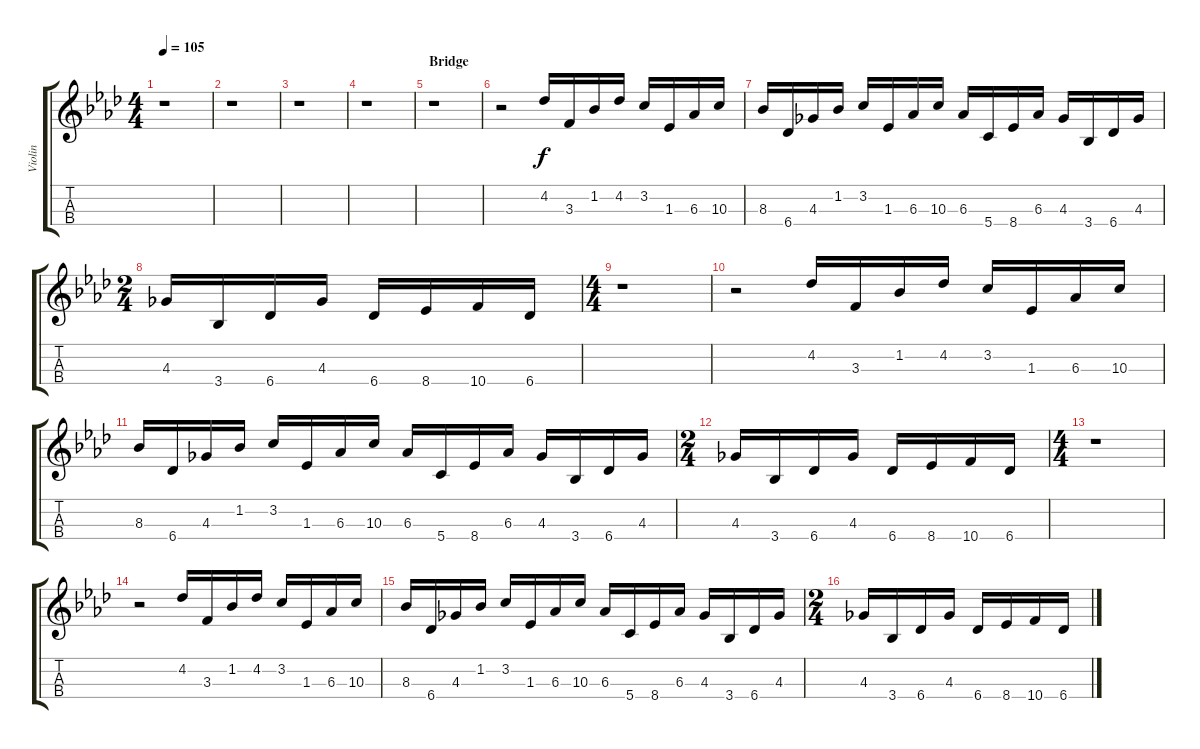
\track ("Violin" "Violin") {instrument violin}
\staff {score tabs}
\tuning (E5 A4 D4 G3) {hide}
\ts (4 4)
\tempo 105
\clef g2
\ks ab
r.1{dy f} |
r.1 |
r.1 |
r.1 |
\section ("" "Bridge")
r.1 |
r.2 4.2.16 3.3.16 1.2.16 4.2.16 3.2.16 1.3.16 6.3.16 10.3.16 |
8.3.16 6.4.16 4.3.16 1.2.16 3.2.16 1.3.16 6.3.16 10.3.16 6.3.16 5.4.16 8.4.16 6.3.16 4.3.16 3.4.16 6.4.16 4.3.16 |
\ts (2 4)
4.3.16 3.4.16 6.4.16 4.3.16 6.4.16 8.4.16 10.4.16 6.4.16 |
\ts (4 4)
r.1 |
r.2 4.2.16 3.3.16 1.2.16 4.2.16 3.2.16 1.3.16 6.3.16 10.3.16 |
8.3.16 6.4.16 4.3.16 1.2.16 3.2.16 1.3.16 6.3.16 10.3.16 6.3.16 5.4.16 8.4.16 6.3.16 4.3.16 3.4.16 6.4.16 4.3.16 |
\ts (2 4)
4.3.16 3.4.16 6.4.16 4.3.16 6.4.16 8.4.16 10.4.16 6.4.16 |
\ts (4 4)
r.1 |
r.2 4.2.16 3.3.16 1.2.16 4.2.16 3.2.16 1.3.16 6.3.16 10.3.16 |
8.3.16 6.4.16 4.3.16 1.2.16 3.2.16 1.3.16 6.3.16 10.3.16 6.3.16 5.4.16 8.4.16 6.3.16 4.3.16 3.4.16 6.4.16 4.3.16 |
\ts (2 4)
4.3.16 3.4.16 6.4.16 4.3.16 6.4.16 8.4.16 10.4.16 6.4.16
